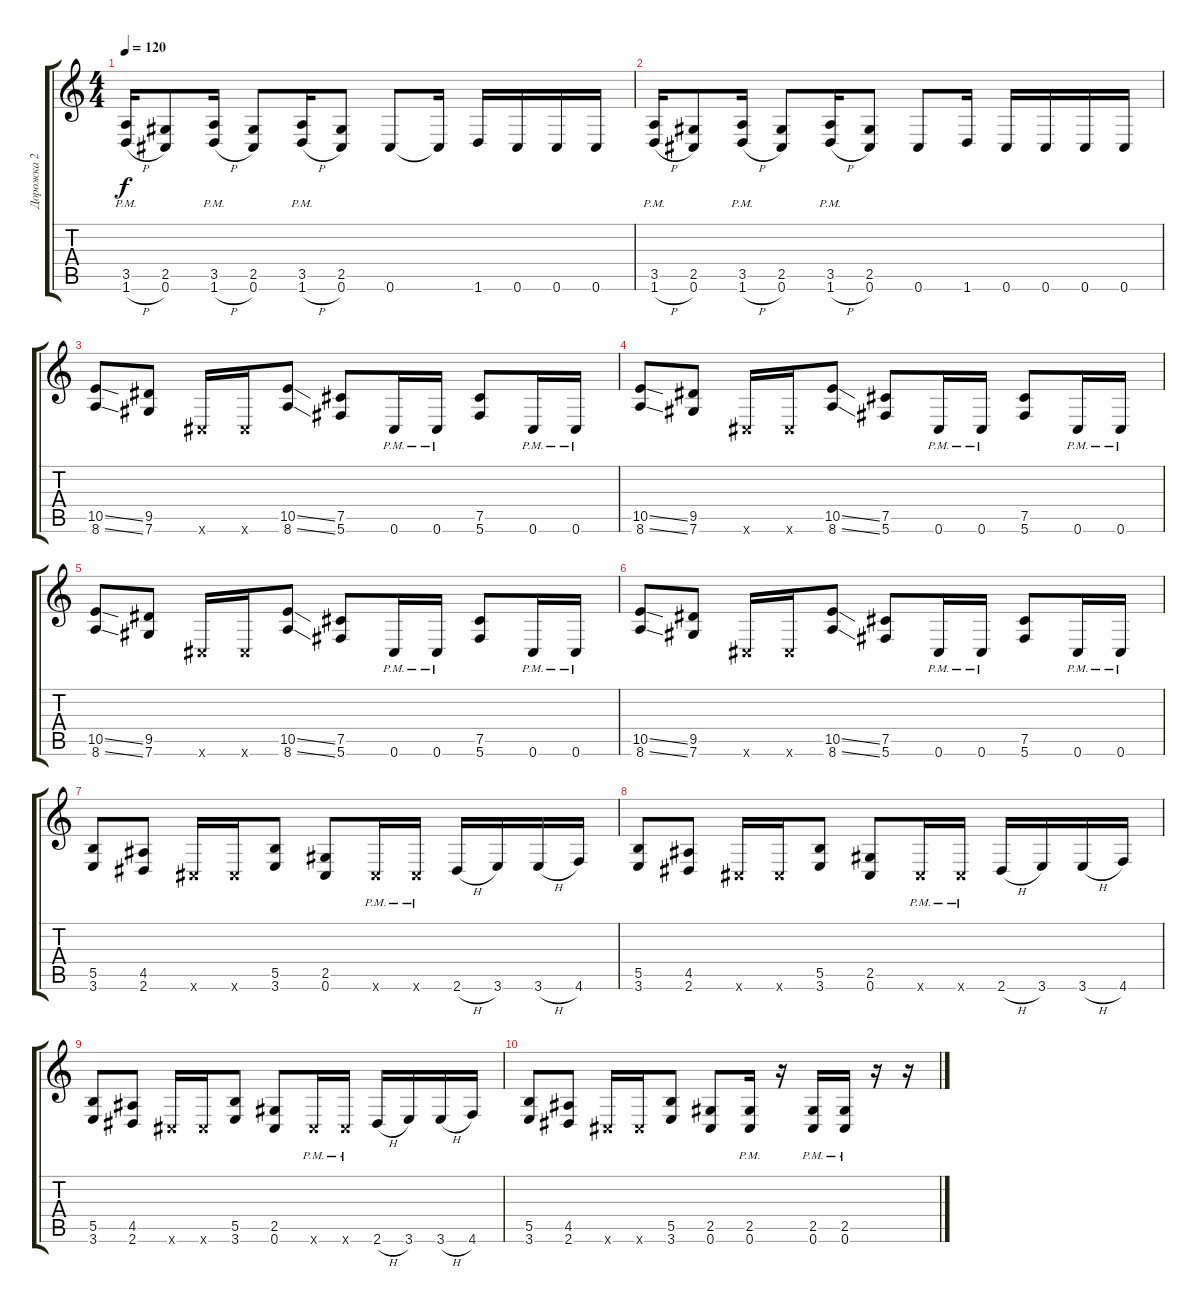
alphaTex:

\track ("Дорожка 2" "Дорожка 2") {instrument distortionguitar}
\staff {score tabs}
\tuning (Db4 Ab3 E3 B2 Gb2 Db2) {hide}
\ts (4 4)
\tempo 120
\clef g2
\ks c
(3.5{pm} 1.6{h pm}).16{dy f} (2.5 0.6).8 (3.5{pm} 1.6{h pm}).16 (2.5 0.6).8 (3.5{pm} 1.6{h pm}).16 (2.5 0.6).8 0.6.8 0.6{t}.16 1.6.16 0.6.16 0.6.16 0.6.16 |
(3.5{pm} 1.6{h pm}).16 (2.5 0.6).8 (3.5{pm} 1.6{h pm}).16 (2.5 0.6).8 (3.5{pm} 1.6{h pm}).16 (2.5 0.6).8 0.6.8 1.6.16 0.6.16 0.6.16 0.6.16 0.6.16 |
(10.5{ss} 8.6{ss}).8 (9.5 7.6).8 0.6{x}.16 0.6{x}.16 (10.5{ss} 8.6{ss}).8 (7.5 5.6).8 0.6{pm}.16 0.6{pm}.16 (7.5 5.6).8 0.6{pm}.16 0.6{pm}.16 |
(10.5{ss} 8.6{ss}).8 (9.5 7.6).8 0.6{x}.16 0.6{x}.16 (10.5{ss} 8.6{ss}).8 (7.5 5.6).8 0.6{pm}.16 0.6{pm}.16 (7.5 5.6).8 0.6{pm}.16 0.6{pm}.16 |
(10.5{ss} 8.6{ss}).8 (9.5 7.6).8 0.6{x}.16 0.6{x}.16 (10.5{ss} 8.6{ss}).8 (7.5 5.6).8 0.6{pm}.16 0.6{pm}.16 (7.5 5.6).8 0.6{pm}.16 0.6{pm}.16 |
(10.5{ss} 8.6{ss}).8 (9.5 7.6).8 0.6{x}.16 0.6{x}.16 (10.5{ss} 8.6{ss}).8 (7.5 5.6).8 0.6{pm}.16 0.6{pm}.16 (7.5 5.6).8 0.6{pm}.16 0.6{pm}.16 |
(5.5 3.6).8 (4.5 2.6).8 0.6{x}.16 0.6{x}.16 (5.5 3.6).8 (2.5 0.6).8 0.6{pm x}.16 0.6{pm x}.16 2.6{h}.16 3.6.16 3.6{h}.16 4.6.16 |
(5.5 3.6).8 (4.5 2.6).8 0.6{x}.16 0.6{x}.16 (5.5 3.6).8 (2.5 0.6).8 0.6{pm x}.16 0.6{pm x}.16 2.6{h}.16 3.6.16 3.6{h}.16 4.6.16 |
(5.5 3.6).8 (4.5 2.6).8 0.6{x}.16 0.6{x}.16 (5.5 3.6).8 (2.5 0.6).8 0.6{pm x}.16 0.6{pm x}.16 2.6{h}.16 3.6.16 3.6{h}.16 4.6.16 |
(5.5 3.6).8 (4.5 2.6).8 0.6{x}.16 0.6{x}.16 (5.5 3.6).8 (2.5 0.6).8 (2.5{pm} 0.6{pm}).16 r.16 (2.5{pm} 0.6{pm}).16 (2.5{pm} 0.6{pm}).16 r.16 r.16
